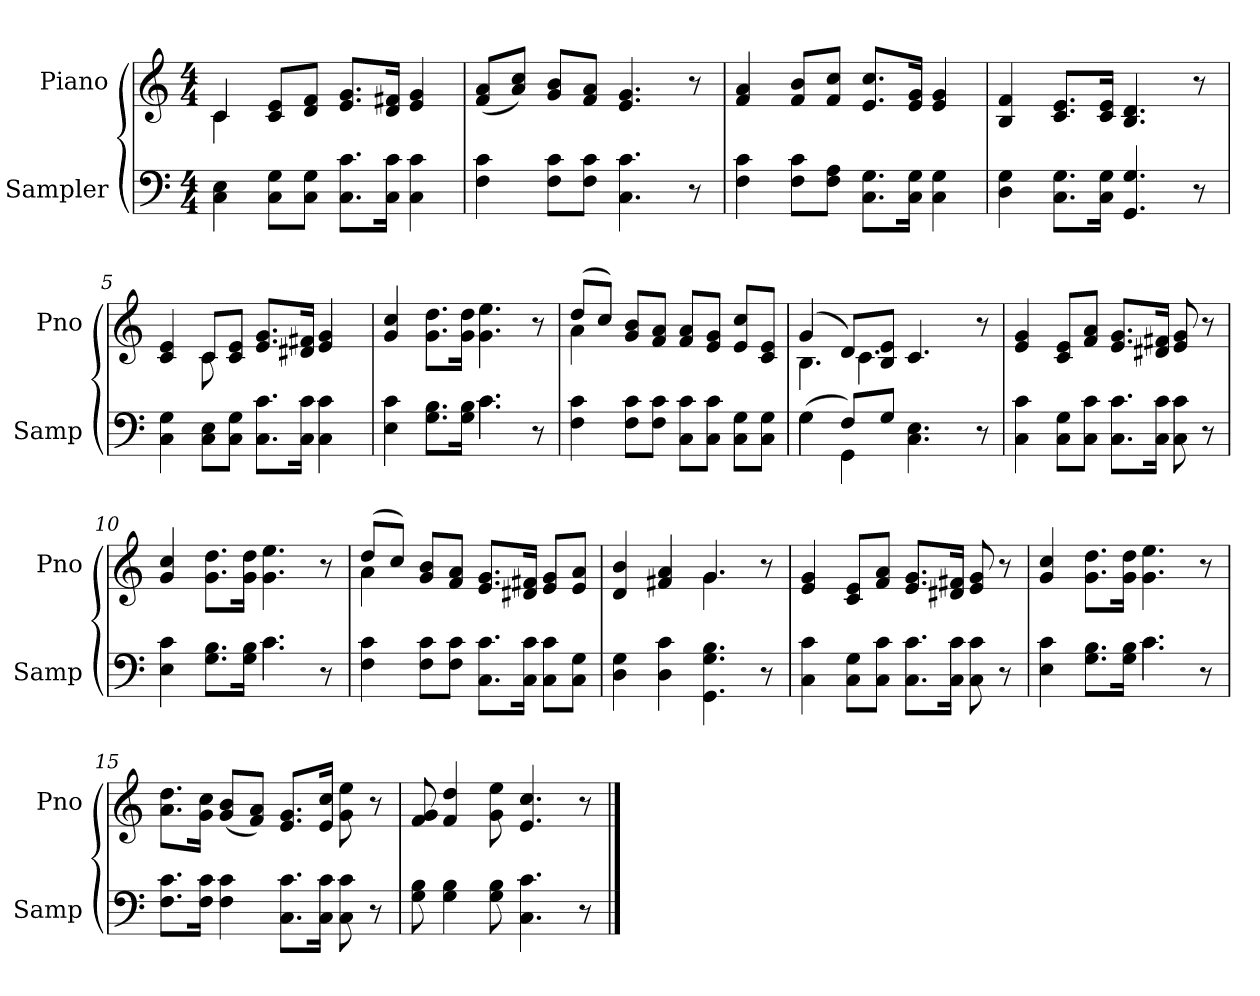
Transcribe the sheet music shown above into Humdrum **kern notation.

**kern	**kern
*part2	*part1
*staff2	*staff1
*I"Sampler	*I"Piano
*I'Samp	*I'Pno
*clefF4	*clefG2
*M4/4	*M4/4
=1	=1
*	*^
4C 4E	4c/	4c
8C\ 8G\L	8c/ 8e/L	2.ryy
8C\ 8G\J	8d/ 8f/J	.
8.C\ 8.c\L	8.e/ 8.g/L	.
16C\ 16c\Jk	16d/ 16f#X/Jk	.
4C 4c	4e 4g	.
*	*v	*v
=2	=2
4F 4c	(8f/ 8a/L
.	8a/ 8cc/J)
8F\ 8c\L	8g/ 8b/L
8F\ 8c\J	8f/ 8a/J
4.C 4.c	4.e 4.g
8r	8r
=3	=3
4F 4c	4f 4a
8F\ 8c\L	8f/ 8b/L
8F\ 8A\J	8f/ 8cc/J
8.C\ 8.G\L	8.e/ 8.cc/L
16C\ 16G\Jk	16e/ 16g/Jk
4C 4G	4e 4g
=4	=4
4D 4G	4B 4f
8.C\ 8.G\L	8.c/ 8.e/L
16C\ 16G\Jk	16c/ 16e/Jk
4.GG 4.G	4.B/ 4.d/
8r	8r
=5	=5
*	*^
4C 4G	4c 4e	4ryy
8C\ 8E\L	8c/L	8c
8C\ 8G\J	8c/ 8e/J	2ryy
8.C\ 8.c\L	8.e/ 8.g/L	.
16C\ 16c\Jk	16d#X/ 16f#X/Jk	.
4C 4c	4e 4g	.
.	.	8ryy
*	*v	*v
=6	=6
*^	*
4E 4c	2ryy	4g 4cc
8.G\ 8.B\L	.	8.g\ 8.dd\L
16G\ 16B\Jk	.	16g\ 16dd\Jk
4.c\	4.c	4.g 4.ee
8r	8ryy	8r
*v	*v	*
=7	=7
*	*^
4F 4c	(8dd/L	4a
.	8cc/J)	.
8F\ 8c\L	8g/ 8b/L	2.ryy
8F\ 8c\J	8f/ 8a/J	.
8C\ 8c\L	8f/ 8a/L	.
8C\ 8c\J	8e/ 8g/J	.
8C\ 8G\L	8e/ 8cc/L	.
8C\ 8G\J	8c/ 8e/J	.
=8	=8	=8
*^	*	*
(4G\	4G	(4g/	4.B
8F/L)	4GG	8d/L)	.
8G/J	.	8B/ 8e/J	4.c
4.C 4.E	2ryy	4.c/	.
.	.	.	4ryy
8r	.	8r	.
*v	*v	*	*
*	*v	*v
=9	=9
4C 4c	4e 4g
8C\ 8G\L	8c/ 8e/L
8C\ 8c\J	8f/ 8a/J
8.C\ 8.c\L	8.e/ 8.g/L
16C\ 16c\Jk	16d#X/ 16f#X/Jk
8C 8c	8e 8g
8r	8r
=10	=10
*^	*
4E 4c	2ryy	4g 4cc
8.G\ 8.B\L	.	8.g\ 8.dd\L
16G\ 16B\Jk	.	16g\ 16dd\Jk
4.c\	4.c	4.g 4.ee
8r	8ryy	8r
*v	*v	*
=11	=11
*	*^
4F 4c	(8dd/L	4a
.	8cc/J)	.
8F\ 8c\L	8g/ 8b/L	2.ryy
8F\ 8c\J	8f/ 8a/J	.
8.C\ 8.c\L	8.e/ 8.g/L	.
16C\ 16c\Jk	16d#X/ 16f#X/Jk	.
8C\ 8c\L	8e/ 8g/L	.
8C\ 8G\J	8e/ 8a/J	.
=12	=12	=12
4D 4G	4d 4b	2ryy
4D 4c	4f#X 4a	.
4.GG 4.G 4.B	4.g/	4.g
8r	8r	8ryy
*	*v	*v
=13	=13
4C 4c	4e 4g
8C\ 8G\L	8c/ 8e/L
8C\ 8c\J	8f/ 8a/J
8.C\ 8.c\L	8.e/ 8.g/L
16C\ 16c\Jk	16d#X/ 16f#X/Jk
8C 8c	8e 8g
8r	8r
=14	=14
*^	*
4E 4c	2ryy	4g 4cc
8.G\ 8.B\L	.	8.g\ 8.dd\L
16G\ 16B\Jk	.	16g\ 16dd\Jk
4.c\	4.c	4.g 4.ee
8r	8ryy	8r
*v	*v	*
=15	=15
8.F\ 8.c\L	8.a\ 8.dd\L
16F\ 16c\Jk	16g\ 16cc\Jk
4F 4c	(8g/ 8b/L
.	8f/ 8a/J)
8.C\ 8.c\L	8.e/ 8.g/L
16C\ 16c\Jk	16e/ 16cc/Jk
8C 8c	8g 8ee
8r	8r
=16	=16
8G 8B	8f 8g
4G 4B	4f 4dd
8G 8B	8g 8ee
4.C 4.c	4.e 4.cc
8r	8r
==	==
*-	*-
